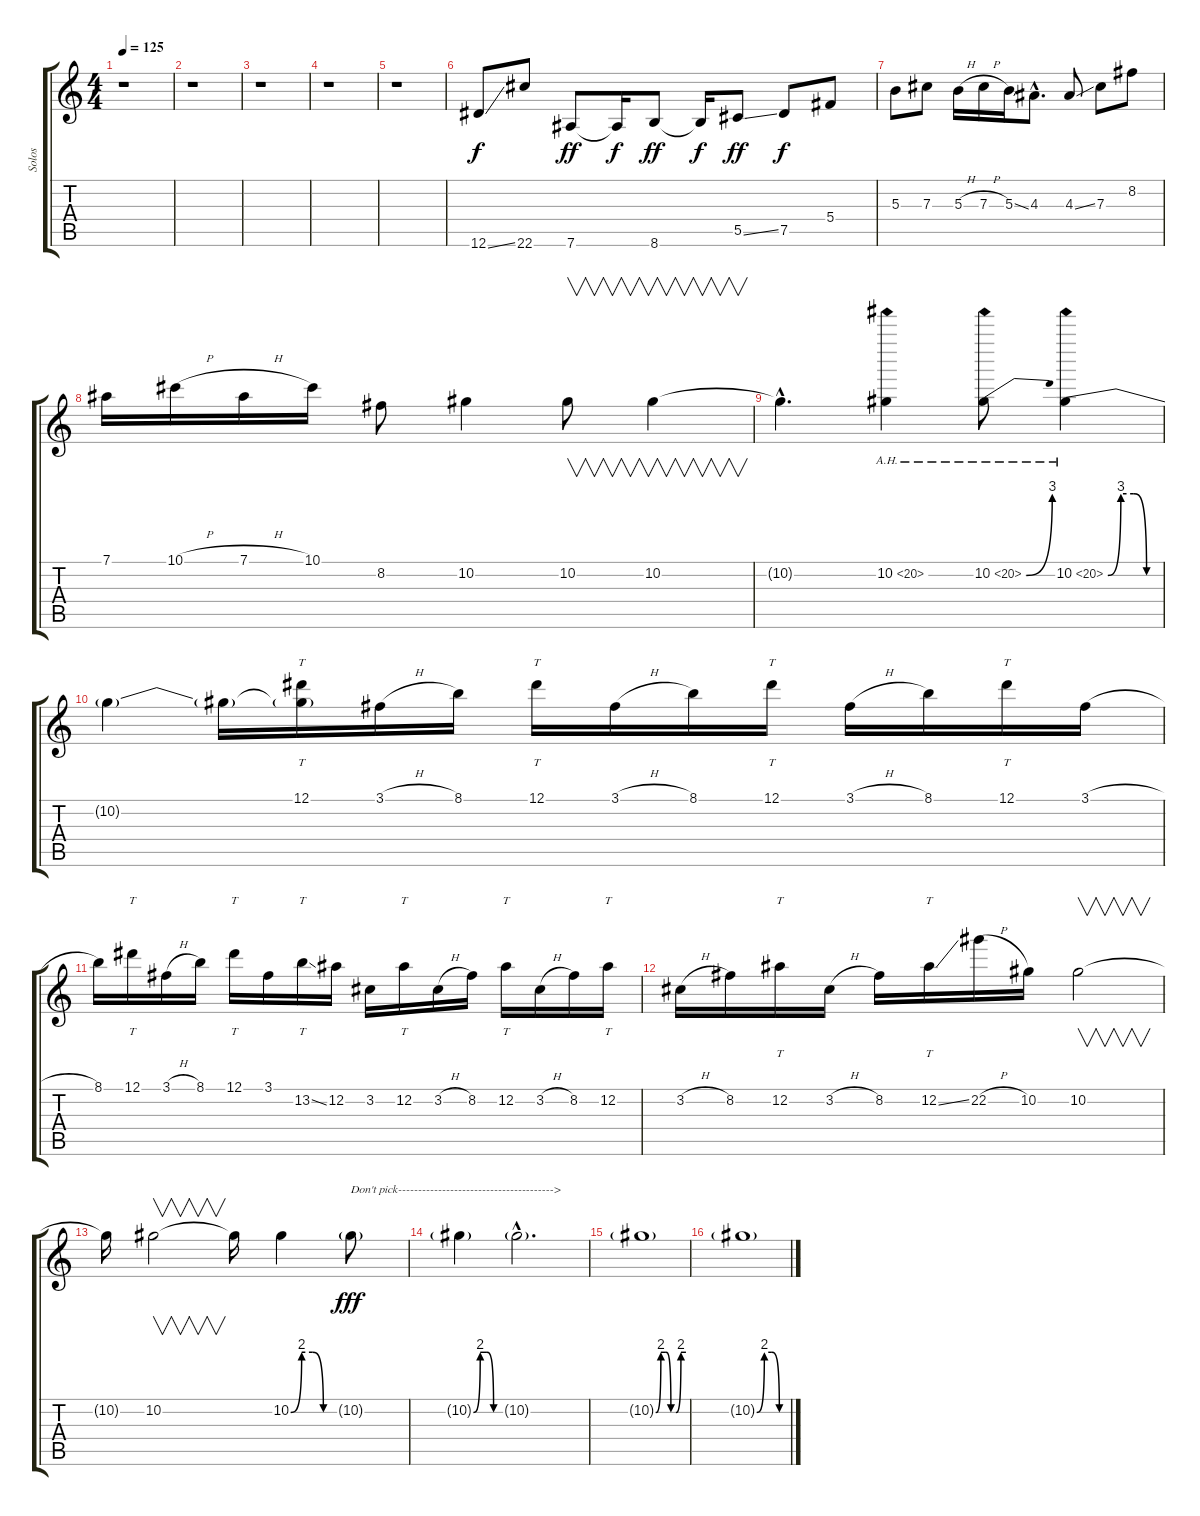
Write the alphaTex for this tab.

\track ("Solos" "Solos") {instrument distortionguitar}
\staff {score tabs}
\tuning (Eb4 Bb3 Gb3 Db3 Ab2 Eb2) {hide}
\ts (4 4)
\tempo 125
\clef g2
\ks c
r.1{dy f} |
r.1 |
r.1 |
r.1 |
r.1 |
12.6{ss}.8 22.6.8 7.6.8{dy ff} 7.6{t}.16{dy f} 8.6.8{dy ff} 8.6{t}.16{dy f} 5.5{ss}.8{dy ff} 7.5.8{dy f} 5.4.8 |
5.3.8 7.3.8 5.3{h}.16 7.3{h}.16 5.3{ss}.16 4.3{hac}.8{d} 4.3{ss}.8 7.3.8 8.2.8 |
7.1.16 10.1{h}.16 7.1{h}.16 10.1.16 8.2.8 10.2.4 10.2.8{v} 10.2.4{v} |
10.2{hac t}.4{d} 10.2{ah 10}.4 10.2{be (bend 0 0 60 12) ah 10}.8 10.2{be (custom 0 0 15 12 30 12 45 0 60 0) ah 10}.4 |
10.2{t}.4 10.2{t}.16 (12.1 10.2{t}).16{tt} 3.1{h}.16 8.1.16 12.1.16{tt} 3.1{h}.16 8.1.16 12.1.16{tt} 3.1{h}.16 8.1.16 12.1.16{tt} 3.1{h}.16 |
8.1.16 12.1.16{tt} 3.1{h}.16 8.1.16 12.1.16{tt} 3.1.16 13.2{ss}.16{tt} 12.2.16 3.2.16 12.2.16{tt} 3.2{h}.16 8.2.16 12.2.16{tt} 3.2{h}.16 8.2.16 12.2.16{tt} |
3.2{h}.16 8.2.16 12.2.16{tt} 3.2{h}.16 8.2.16 12.2{ss}.16{tt} 22.2{h}.16 10.2.16 10.2.2{v} |
10.2{t}.16 10.2.2{v} 10.2{t}.16 10.2{be (custom 0 0 15 8 30 8 45 0 60 0)}.4 10.2{g}.8{txt "Don't pick--------------------------------------->" dy fff} |
10.2{be (custom 0 0 15 8 30 8 45 0 60 0) g}.4 10.2{g hac}.2{d} |
10.2{be (custom 0 0 10 8 20 8 30 0 40 0 50 8 60 8) g}.1 |
10.2{be (custom 0 0 15 8 30 8 45 0 60 0) g}.1
